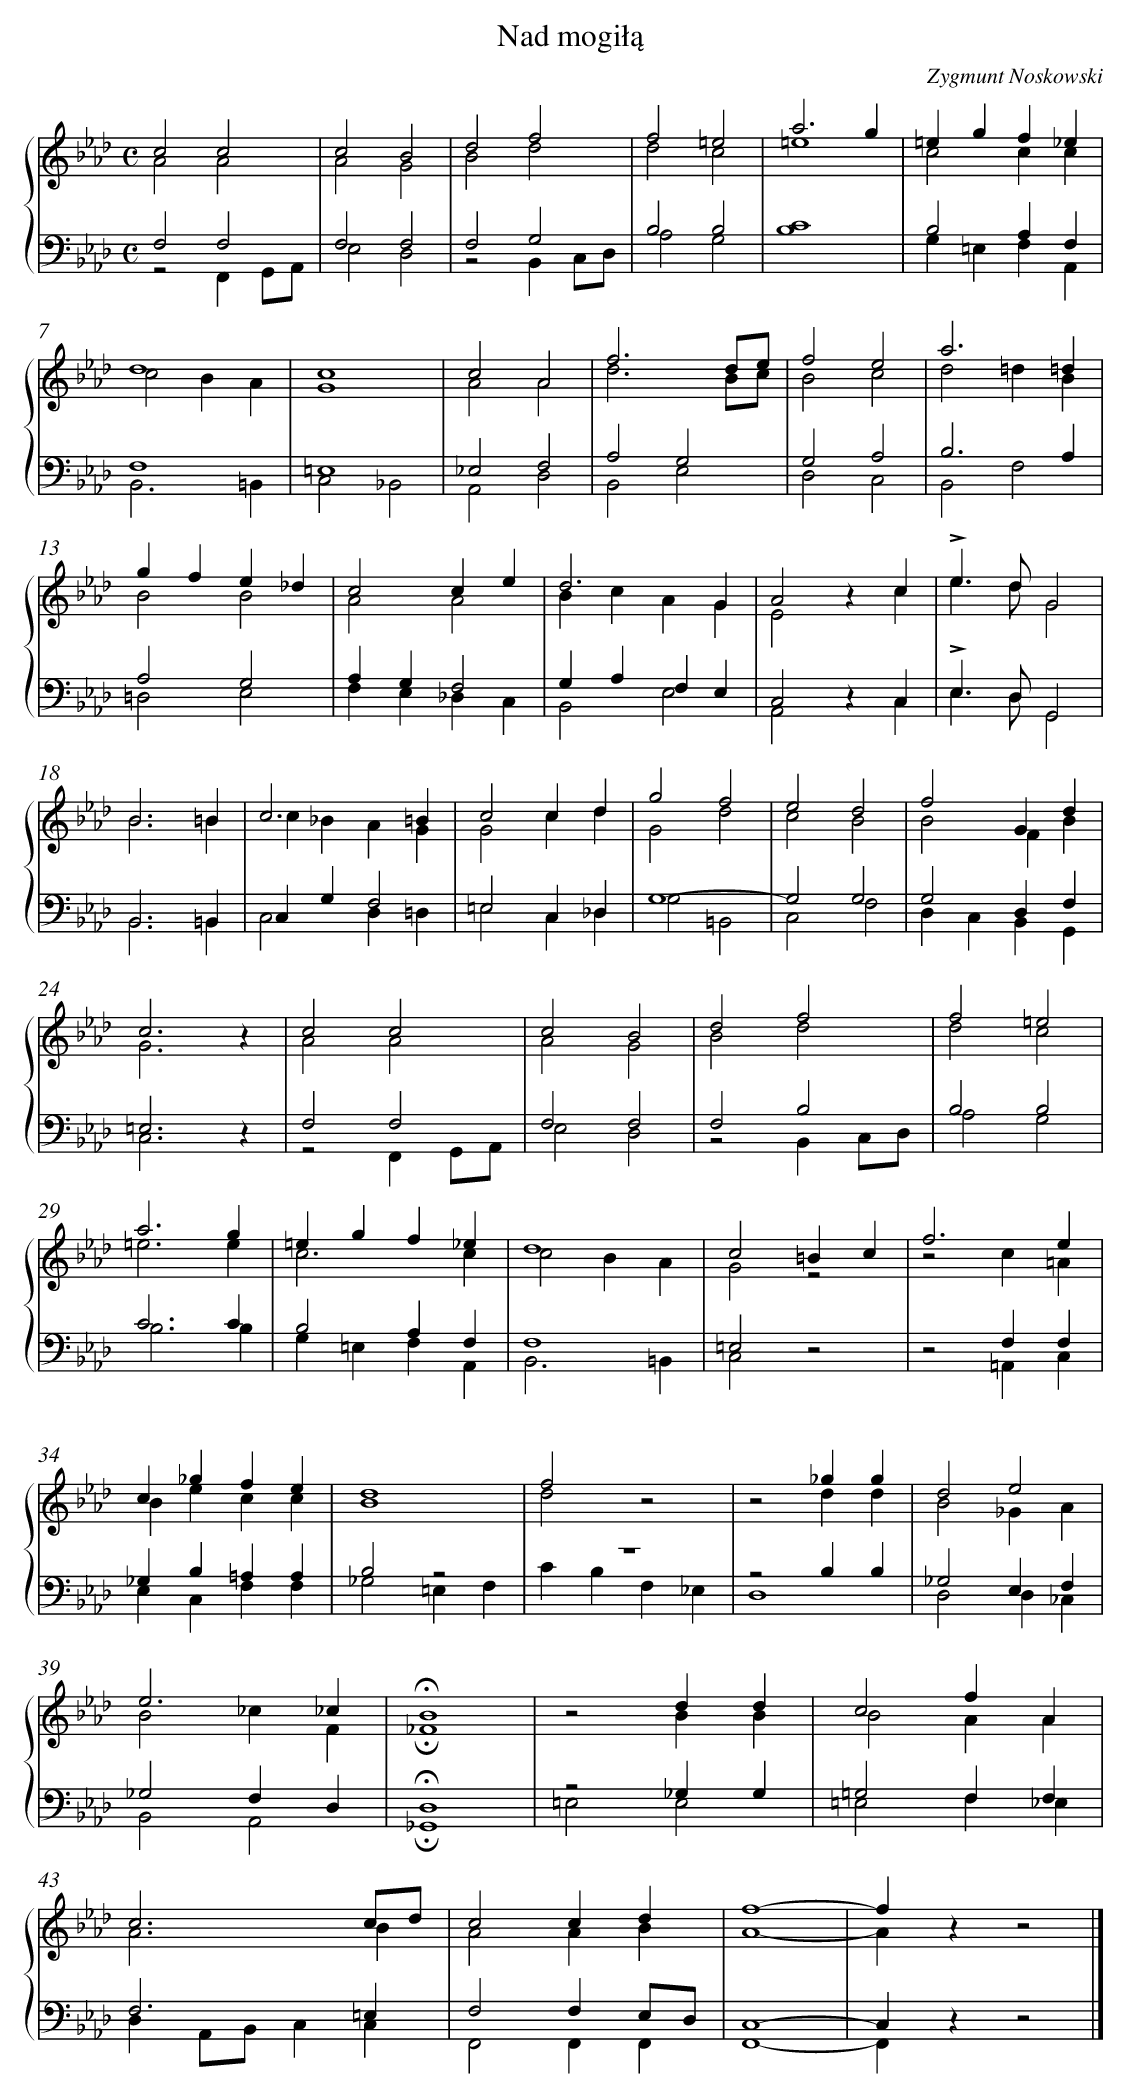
X:1
T: Nad mogiłą
C: Zygmunt Noskowski
L: 1/4
M: C
%%staves {1 2}
V: 1 clef=treble
V: 2 clef=bass
K: Ab
[V:1] c2c2 & A2A2 |
[V:2] F,2F,2 & z2F,,G,,/A,,/ |
[V:1] c2B2 & A2G2 |
[V:2] F,2F,2 & E,2D,2 |
[V:1] d2f2 & B2d2 |
[V:2] F,2G,2 & z2B,,C,/D,/ |
[V:1] f2=e2 & d2c2 |
[V:2] B,2B,2 & A,2G,2 |
[V:1] a3g & =e4 |
[V:2] [C4B,4] |
[V:1] =egf_e & c2cc |
[V:2] B,2A,F, & G,=E,F,A,, |
[V:1] d4 & c2BA |
[V:2] F,4 & B,,3=B,, |
[V:1] [c4G4] |
[V:2] =E,4 & C,2_B,,2 |
[V:1] c2A2 & A2A2 |
[V:2] _E,2F,2 & A,,2D,2 |
[V:1] f3d/e/ & d3B/c/ |
[V:2] A,2G,2 & B,,2E,2 |
[V:1] f2e2 & B2c2 |
[V:2] G,2A,2 & D,2C,2 |
[V:1] a3=d & d2=dB |
[V:2] B,3A, & B,,2F,2 |
[V:1] gfe_d & B2B2 |
[V:2] A,2G,2 & =D,2E,2 |
[V:1] c2ce & A2A2 |
[V:2] A,G,F,2 & F,E,_D,C, |
[V:1] d3G & BcAG |
[V:2] G,A,F,E, & B,,2E,2 |
[V:1] A2zc & E2xc |
[V:2] C,2zC, & A,,2xC, |
[V:1] !accent!e>dG2 & e>dG2 |
[V:2] !accent!E,>D,G,,2 & E,>D,G,,2 |
[V:1] B3=B & B3=B |
[V:2] B,,3=B,, & B,,3=B,, |
[V:1] c3=B & c_BAG |
[V:2] C,G,F,2 & C,2D,=D, |
[V:1] c2cd & G2cd |
[V:2] =E,2C,_D, & =E,2C,_D, |
[V:1] g2f2 & G2d2 |
[V:2] G,4- & G,2=B,,2 |
[V:1] e2d2 & c2B2 |
[V:2] G,2G,2 & C,2F,2 |
[V:1] f2Gd & B2FB |
[V:2] G,2D,F, & D,C,B,,G,, |
[V:1] c3z & G3x |
[V:2] =E,3z & C,3x |
[V:1] c2c2 & A2A2 |
[V:2] F,2F,2 & z2F,,G,,/A,,/ |
[V:1] c2B2 & A2G2 |
[V:2] F,2F,2 & E,2D,2 |
[V:1] d2f2 & B2d2 |
[V:2] F,2B,2 & z2B,,C,/D,/ |
[V:1] f2=e2 & d2c2 |
[V:2] B,2B,2 & A,2G,2 |
[V:1] a3g & =e3e |
[V:2] C3C & B,3B, |
[V:1] =egf_e & c3c |
[V:2] B,2A,F, & G,=E,F,A,, |
[V:1] d4 & c2BA |
[V:2] F,4 & B,,3=B,, |
[V:1] c2=Bc & G2z2 |
[V:2] =E,2z2 & C,2x2 |
[V:1] f3e & z2c=A |
[V:2] z2F,F, & x2=A,,C, |
[V:1] c_gfe & Becc |
[V:2] _G,B,=A,A, & E,C,F,F, |
[V:1] d4 & B4 |
[V:2] B,2z2 & _G,2=E,F, |
[V:1] f2z2 & d2x2 |
[V:2] z4 & CB,F,_E, |
[V:1] z2_gg & x2dd |
[V:2] z2B,B, & D,4 |
[V:1] d2e2 & B2_GA |
[V:2] _G,2E,F, & D,2D,_C, |
[V:1] e3_c & B2_cF |
[V:2] _G,2F,D, & B,,2A,,2 |
[V:1] !fermata!B4 & !fermata!_F4 |
[V:2] !fermata!D,4 & !fermata!_G,,4 |
[V:1] z2dd & x2BB |
[V:2] z2_G,G, & =E,2E,2 |
[V:1] c2fA & B2AA |
[V:2] =G,2F,F, & =E,2F,_E, |
[V:1] c3c/d/ & A3B |
[V:2] F,3=E, & D,A,,/B,,/C,C, |
[V:1] c2cd & A2AB |
[V:2] F,2F,E,/D,/ & F,,2F,,F,, |
[V:1] f4- & A4- |
[V:2] C,4- & F,,4- |
[V:1] fzz2 & Ax3 |]
[V:2] C,zz2 & F,,x3 |]
